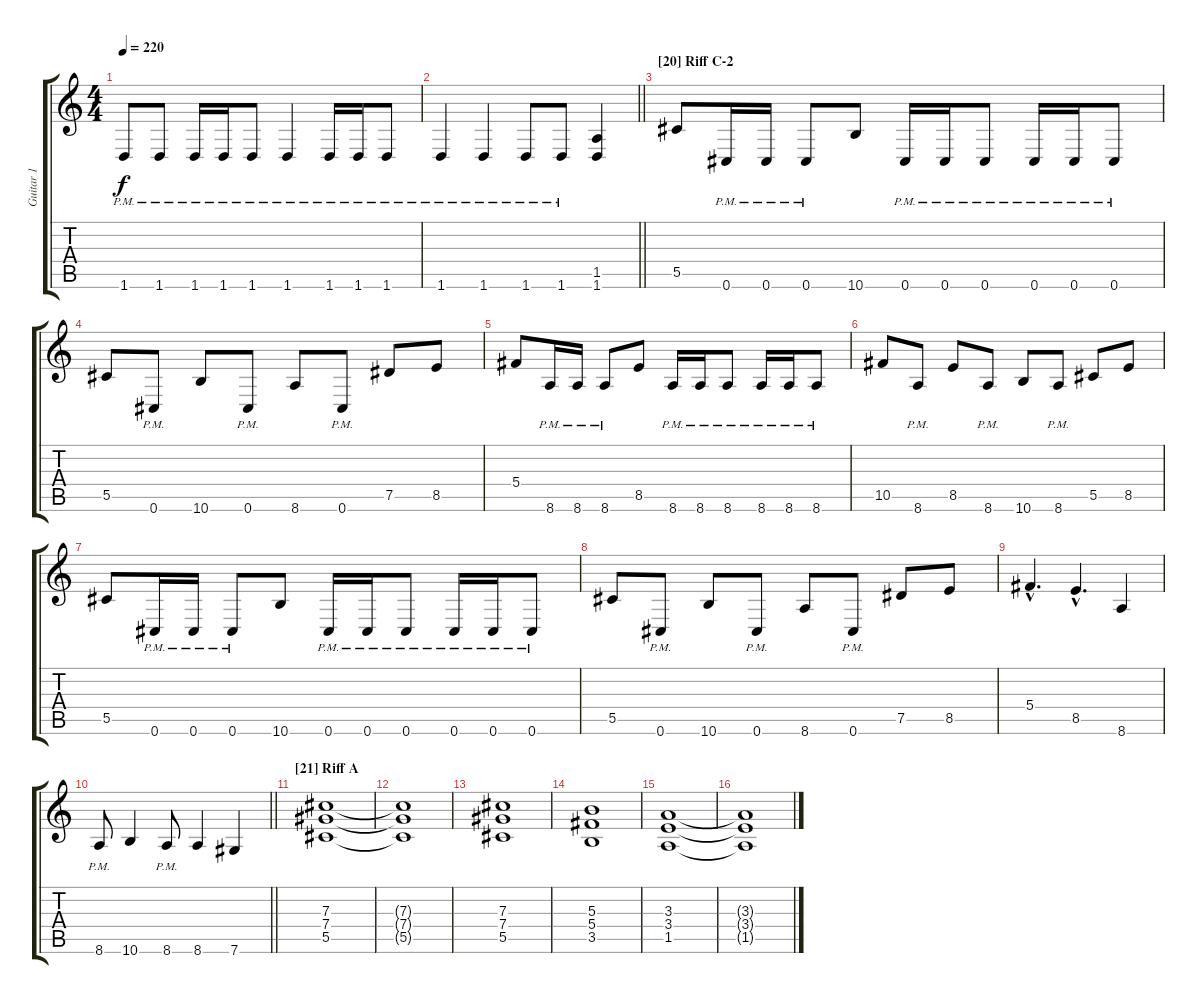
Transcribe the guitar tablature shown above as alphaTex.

\track ("Guitar 1" "Guitar 1") {instrument distortionguitar}
\staff {score tabs}
\tuning (Eb4 Bb3 Gb3 Db3 Ab2 Db2) {hide}
\ts (4 4)
\tempo 220
\clef g2
\ks c
1.6{pm}.8{dy f} 1.6{pm}.8 1.6{pm}.16 1.6{pm}.16 1.6{pm}.8 1.6{pm}.4 1.6{pm}.16 1.6{pm}.16 1.6{pm}.8 |
\barLineRight lightlight
1.6{pm}.4 1.6{pm}.4 1.6{pm}.8 1.6{pm}.8 (1.5 1.6).4 |
\section ("" "[20] Riff C-2")
5.5.8 0.6{pm}.16 0.6{pm}.16 0.6{pm}.8 10.6.8 0.6{pm}.16 0.6{pm}.16 0.6{pm}.8 0.6{pm}.16 0.6{pm}.16 0.6{pm}.8 |
5.5.8 0.6{pm}.8 10.6.8 0.6{pm}.8 8.6.8 0.6{pm}.8 7.5.8 8.5.8 |
5.4.8 8.6{pm}.16 8.6{pm}.16 8.6{pm}.8 8.5.8 8.6{pm}.16 8.6{pm}.16 8.6{pm}.8 8.6{pm}.16 8.6{pm}.16 8.6{pm}.8 |
10.5.8 8.6{pm}.8 8.5.8 8.6{pm}.8 10.6.8 8.6{pm}.8 5.5.8 8.5.8 |
5.5.8 0.6{pm}.16 0.6{pm}.16 0.6{pm}.8 10.6.8 0.6{pm}.16 0.6{pm}.16 0.6{pm}.8 0.6{pm}.16 0.6{pm}.16 0.6{pm}.8 |
5.5.8 0.6{pm}.8 10.6.8 0.6{pm}.8 8.6.8 0.6{pm}.8 7.5.8 8.5.8 |
5.4{hac}.4{d} 8.5{hac}.4{d} 8.6.4 |
\barLineRight lightlight
8.6{pm}.8 10.6.4 8.6{pm}.8 8.6.4 7.6.4 |
\section ("" "[21] Riff A")
(7.3 7.4 5.5).1 |
(7.3{t} 7.4{t} 5.5{t}).1 |
(7.3 7.4 5.5).1 |
(5.3 5.4 3.5).1 |
(3.3 3.4 1.5).1 |
(3.3{t} 3.4{t} 1.5{t}).1
